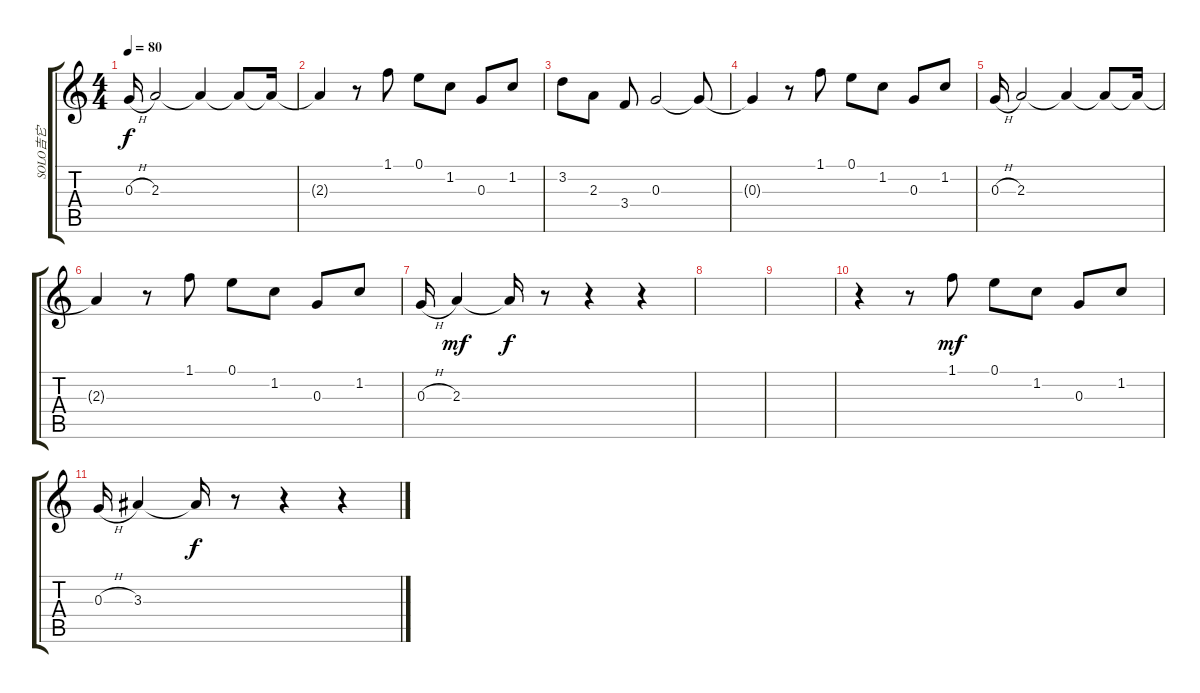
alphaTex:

\track ("SOLO吉它" "SOLO吉它") {instrument overdrivenguitar}
\staff {score tabs}
\tuning (E4 B3 G3 D3 A2 E2) {hide}
\ts (4 4)
\tempo 80
\clef g2
\ks c
0.3{h}.16{dy f} 2.3.2 2.3{t}.4 2.3{t}.8 2.3{t}.16 |
2.3{t}.4 r.8 1.1.8 0.1.8 1.2.8 0.3.8 1.2.8 |
3.2.8 2.3.8 3.4.8 0.3.2 0.3{t}.8 |
0.3{t}.4 r.8 1.1.8 0.1.8 1.2.8 0.3.8 1.2.8 |
0.3{h}.16 2.3.2 2.3{t}.4 2.3{t}.8 2.3{t}.16 |
2.3{t}.4 r.8 1.1.8 0.1.8 1.2.8 0.3.8 1.2.8 |
0.3{h}.16 2.3.4{dy mf} 2.3{t}.16{dy f} r.8 r.4 r.4 |
|
|
r.4 r.8 1.1.8{dy mf} 0.1.8 1.2.8 0.3.8 1.2.8 |
0.3{h}.16 3.3.4 3.3{t}.16{dy f} r.8 r.4 r.4
